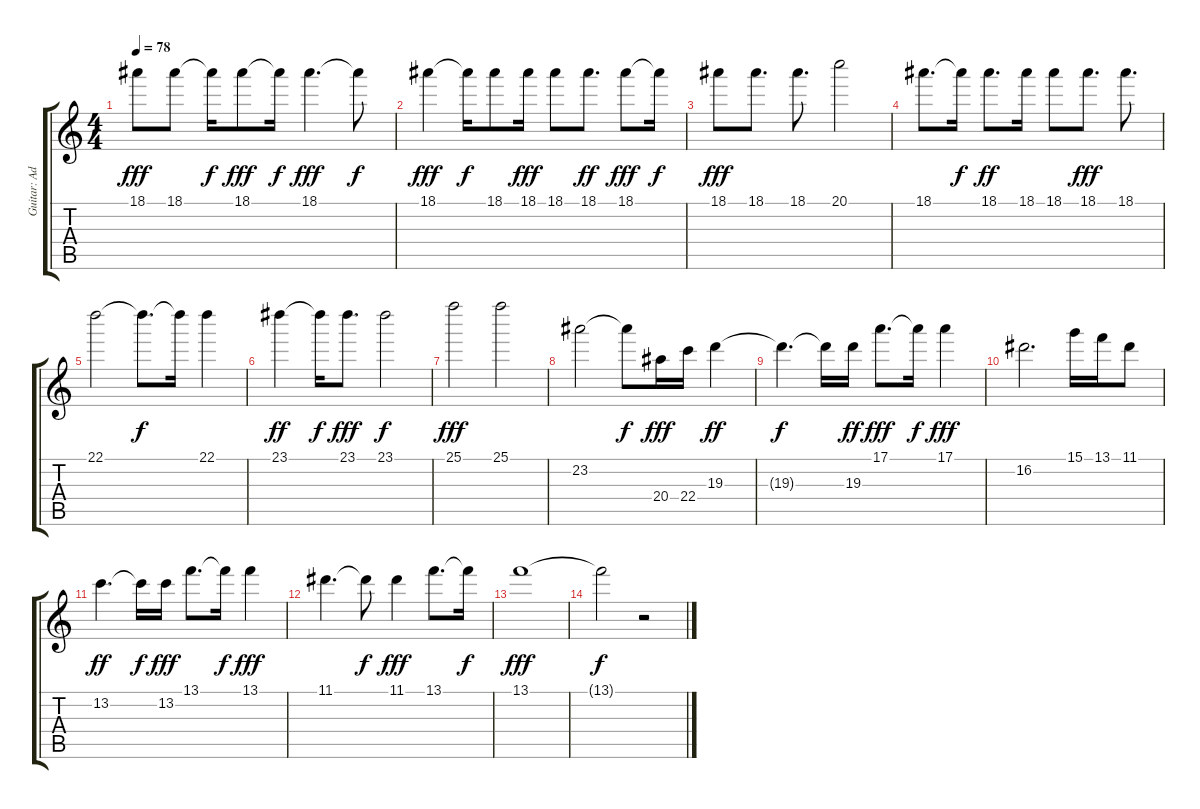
\track ("Guitar: Adam Seymour" "Guitar: Ad") {instrument distortionguitar}
\staff {score tabs}
\tuning (E4 B3 G3 D3 A2 E2) {hide}
\ts (4 4)
\tempo 78
\clef g2
\ks c
18.1.8{dy fff} 18.1.8 18.1{t}.16{dy f} 18.1.8{dy fff} 18.1{t}.16{dy f} 18.1.4{d dy fff} 18.1{t}.8{dy f} |
18.1.4{dy fff} 18.1{t}.16{dy f} 18.1.8 18.1.16{dy fff} 18.1.8 18.1.8{d dy ff} 18.1.8{dy fff} 18.1{t}.16{dy f} |
18.1.8{dy fff} 18.1.8{d} 18.1.8{d} 20.1.2 |
18.1.8{d} 18.1{t}.16{dy f} 18.1.8{d dy ff} 18.1.16 18.1.8 18.1.8{d dy fff} 18.1.8{d} |
22.1.2 22.1{t}.8{d dy f} 22.1{t}.16 22.1.4 |
23.1.4{dy ff} 23.1{t}.16{dy f} 23.1.8{d dy fff} 23.1.2{dy f} |
25.1.2{dy fff} 25.1.2 |
23.2.2 23.2{t}.8{dy f} 20.4.16{dy fff} 22.4.16 19.3.4{dy ff} |
19.3{t}.4{d dy f} 19.3{t}.16 19.3.16{dy ff} 17.1.8{d dy fff} 17.1{t}.16{dy f} 17.1.4{dy fff} |
16.2.2{d} 15.1.16 13.1.16 11.1.8 |
13.2.4{d dy ff} 13.2{t}.16{dy f} 13.2.16{dy fff} 13.1.8{d} 13.1{t}.16{dy f} 13.1.4{dy fff} |
11.1.4{d} 11.1{t}.8{dy f} 11.1.4{dy fff} 13.1.8{d} 13.1{t}.16{dy f} |
13.1.1{dy fff} |
13.1{t}.2{dy f} r.2
